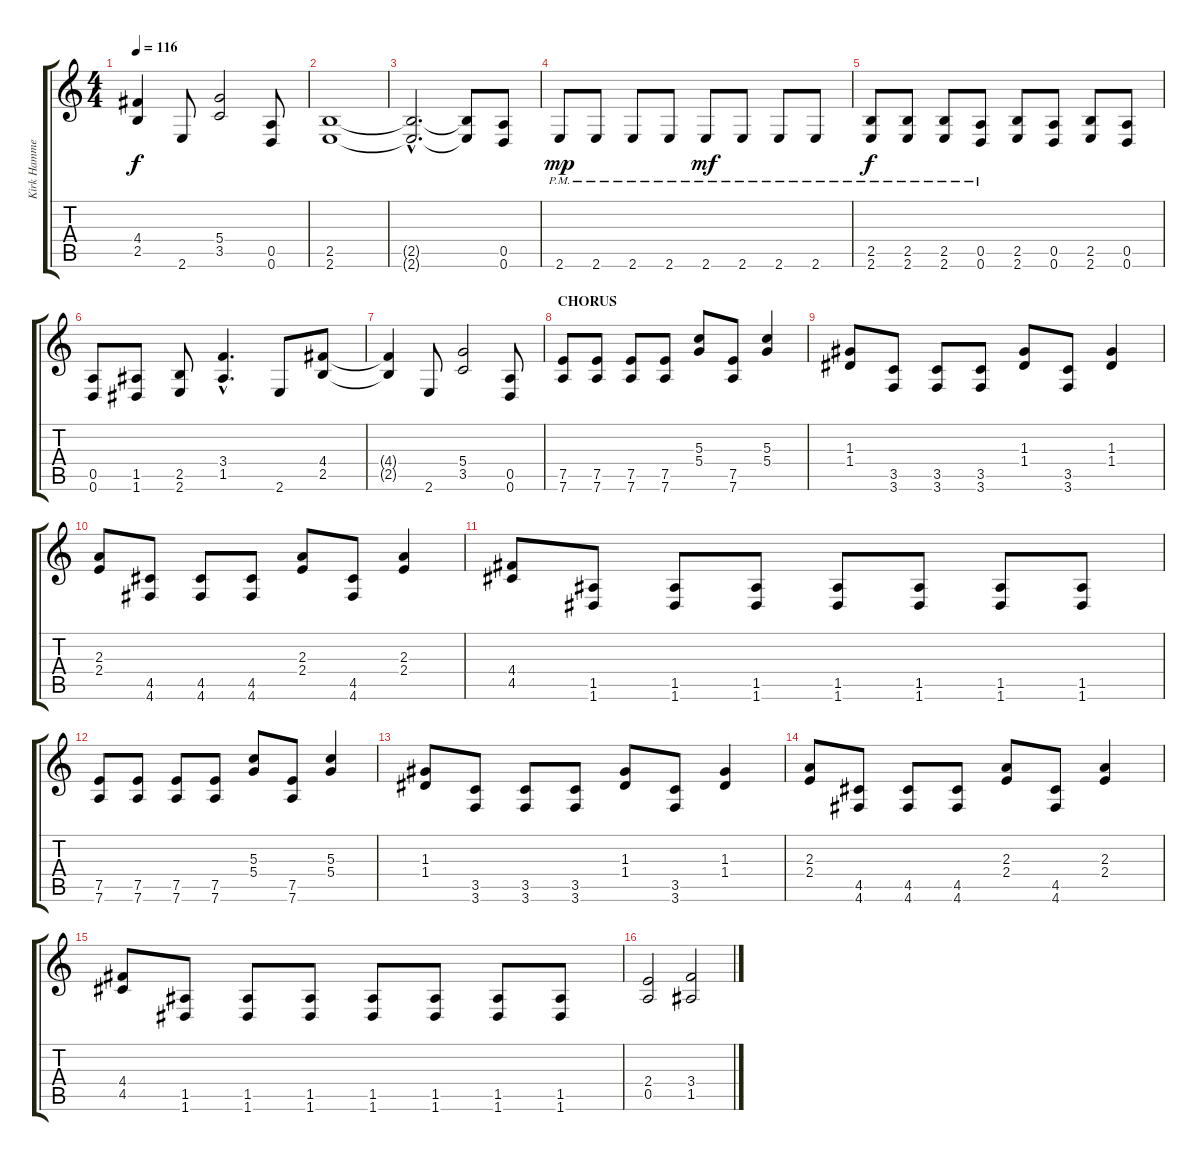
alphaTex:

\track ("Kirk Hammet (Lead)" "Kirk Hamme") {instrument distortionguitar}
\staff {score tabs}
\tuning (E4 B3 G3 D3 A2 D2) {hide}
\ts (4 4)
\tempo 116
\clef g2
\ks c
(4.4{t} 2.5{t}).4{dy f} 2.6.8 (5.4 3.5).2 (0.5 0.6).8 |
(2.5 2.6).1{volume 10} |
(2.5{hac t} 2.6{hac t}).2{d} (2.5{t} 2.6{t}).8 (0.5 0.6).8 |
2.6{pm}.8{dy mp} 2.6{pm}.8 2.6{pm}.8 2.6{pm}.8 2.6{pm}.8{dy mf} 2.6{pm}.8 2.6{pm}.8 2.6{pm}.8 |
(2.5{pm} 2.6{pm}).8{dy f} (2.5{pm} 2.6{pm}).8 (2.5{pm} 2.6{pm}).8 (0.5{pm} 0.6{pm}).8 (2.5 2.6).8 (0.5 0.6).8 (2.5 2.6).8 (0.5 0.6).8{volume 13} |
(0.5 0.6).8 (1.5 1.6).8 (2.5 2.6).8 (3.4{hac} 1.5{hac}).4{d} 2.6.8 (4.4 2.5).8 |
(4.4{t} 2.5{t}).4 2.6.8 (5.4 3.5).2 (0.5 0.6).8 |
\section ("" "CHORUS")
(7.5 7.6).8 (7.5 7.6).8 (7.5 7.6).8 (7.5 7.6).8 (5.3 5.4).8 (7.5 7.6).8 (5.3 5.4).4 |
(1.3 1.4).8 (3.5 3.6).8 (3.5 3.6).8 (3.5 3.6).8 (1.3 1.4).8 (3.5 3.6).8 (1.3 1.4).4 |
(2.3 2.4).8 (4.5 4.6).8 (4.5 4.6).8 (4.5 4.6).8 (2.3 2.4).8 (4.5 4.6).8 (2.3 2.4).4 |
(4.4 4.5).8 (1.5 1.6).8 (1.5 1.6).8 (1.5 1.6).8 (1.5 1.6).8 (1.5 1.6).8 (1.5 1.6).8 (1.5 1.6).8 |
(7.5 7.6).8 (7.5 7.6).8 (7.5 7.6).8 (7.5 7.6).8 (5.3 5.4).8 (7.5 7.6).8 (5.3 5.4).4 |
(1.3 1.4).8 (3.5 3.6).8 (3.5 3.6).8 (3.5 3.6).8 (1.3 1.4).8 (3.5 3.6).8 (1.3 1.4).4 |
(2.3 2.4).8 (4.5 4.6).8 (4.5 4.6).8 (4.5 4.6).8 (2.3 2.4).8 (4.5 4.6).8 (2.3 2.4).4 |
(4.4 4.5).8 (1.5 1.6).8 (1.5 1.6).8 (1.5 1.6).8 (1.5 1.6).8 (1.5 1.6).8 (1.5 1.6).8 (1.5 1.6).8 |
(2.4 0.5).2 (3.4 1.5).2
